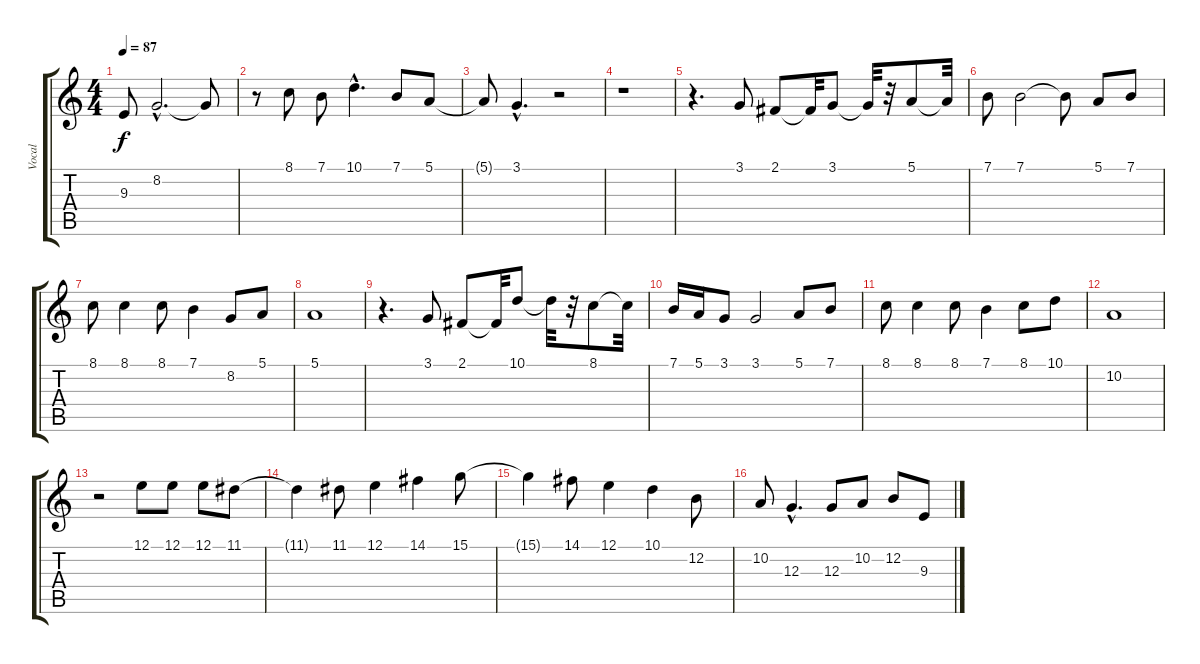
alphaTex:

\track ("Vocal" "Vocal") {instrument panflute}
\staff {score tabs}
\tuning (E4 B3 G3 D3 A2 E2) {hide}
\ts (4 4)
\tempo 87
\clef g2
\ks c
9.3{t}.8{dy f} 8.2{hac}.2{d} 8.2{t}.8 |
r.8 8.1.8 7.1.8 10.1{hac}.4{d} 7.1.8 5.1.8 |
5.1{t}.8 3.1{hac}.4{d} r.2 |
r.1 |
r.4{d} 3.1.8 2.1.8 2.1{t}.32 3.1.8 3.1{t}.32 r.32 5.1.8 5.1{t}.32 |
7.1.8 7.1.2 7.1{t}.8 5.1.8 7.1.8 |
8.1.8 8.1.4 8.1.8 7.1.4 8.2.8 5.1.8 |
5.1.1 |
r.4{d} 3.1.8 2.1.8 2.1{t}.32 10.1.8 10.1{t}.32 r.32 8.1.8 8.1{t}.32 |
7.1.16 5.1.16 3.1.8 3.1.2 5.1.8 7.1.8 |
8.1.8 8.1.4 8.1.8 7.1.4 8.1.8 10.1.8 |
10.2.1 |
r.2 12.1.8 12.1.8 12.1.8 11.1.8 |
11.1{t}.4 11.1.8 12.1.4 14.1.4 15.1.8 |
15.1{t}.4 14.1.8 12.1.4 10.1.4 12.2.8 |
10.2.8 12.3{hac}.4{d} 12.3.8 10.2.8 12.2.8 9.3.8
